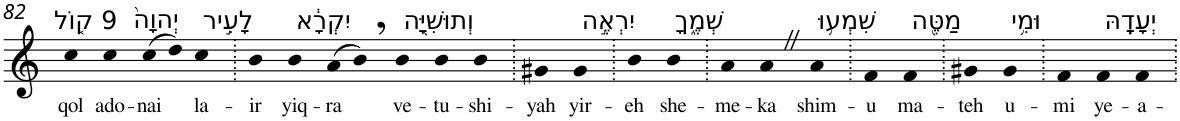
**kern	**text
*part1	*part1
*staff1	*staff1
*I"Piano	*
*I'Pno	*
!!LO:PB:g=z
*clefG2	*
*k[]	*
=82	=82
!LO:TX:a:t=9 ק֤וֹל	!
!	!LO:LY:b
4cc	qol
!LO:TX:a:t=יְהוָה֙	!
!	!LO:LY:b
4cc	ado-
!	!LO:LY:b
(>8cc	-nai
8dd)	.
!LO:TX:a:t=לָעִ֣יר	!
!	!LO:LY:b
4cc	la-
=83.	=83.
!	!LO:LY:b
4b	-ir
!LO:TX:a:t=יִקְרָ֔א	!
!	!LO:LY:b
4b	yiq-
!	!LO:LY:b
(>8a	-ra
8b,)	.
!LO:TX:a:t=וְתוּשִׁיָּ֖ה	!
!	!LO:LY:b
4b	ve-
!	!LO:LY:b
4b	-tu-
!	!LO:LY:b
4b	-shi-
=84.	=84.
!	!LO:LY:b
4g#X	-yah
!LO:TX:a:t=יִרְאֶ֣ה	!
!	!LO:LY:b
4g#	yir-
=85.	=85.
!	!LO:LY:b
4b	-eh
!LO:TX:a:t=שְׁמֶ֑ךָ	!
!	!LO:LY:b
4b	she-
=86.	=86.
!	!LO:LY:b
4a	-me-
!	!LO:LY:b
4aZ	-ka
!LO:TX:a:t=שִׁמְע֥וּ	!
!	!LO:LY:b
4a	shim-
=87.	=87.
!	!LO:LY:b
4f	-u
!LO:TX:a:t=מַטֶּ֖ה	!
!	!LO:LY:b
4f	ma-
=88.	=88.
!	!LO:LY:b
4g#X	-teh
!LO:TX:a:t=וּמִ֥י	!
!	!LO:LY:b
4g#	u-
=89.	=89.
!	!LO:LY:b
4f	-mi
!LO:TX:a:t=יְעָדָֽהּ	!
!	!LO:LY:b
4f	ye-
!	!LO:LY:b
4f	-a-
=.	=.
*-	*-
